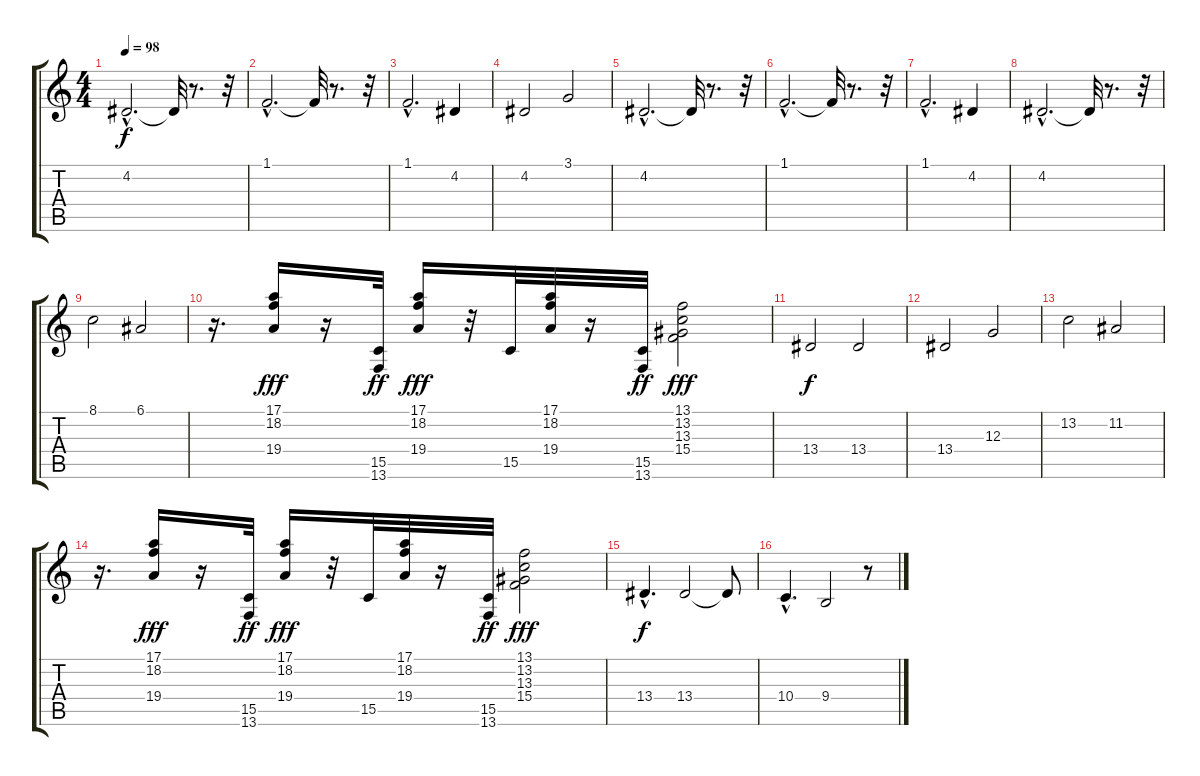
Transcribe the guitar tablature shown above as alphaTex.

\track "" {instrument electricpiano2}
\staff {score tabs}
\tuning (E4 B3 G3 D3 A2 E2) {hide}
\ts (4 4)
\tempo 98
\clef g2
\ks c
4.2{hac}.2{d dy f} 4.2{t}.32 r.8{d} r.32 |
1.1{hac}.2{d} 1.1{t}.32 r.8{d} r.32 |
1.1{hac}.2{d} 4.2.4 |
4.2.2 3.1.2 |
4.2{hac}.2{d} 4.2{t}.32 r.8{d} r.32 |
1.1{hac}.2{d} 1.1{t}.32 r.8{d} r.32 |
1.1{hac}.2{d} 4.2.4 |
4.2{hac}.2{d} 4.2{t}.32 r.8{d} r.32 |
8.1.2 6.1.2 |
r.16{d} (17.1 18.2 19.4).16{dy fff} r.16 (15.5 13.6).32{dy ff} (17.1 18.2 19.4).16{dy fff} r.32 15.5.32 (17.1 18.2 19.4).32 r.16 (15.5 13.6).32{dy ff} (13.1 13.2 13.3 15.4).2{dy fff} |
13.4.2{dy f} 13.4.2 |
13.4.2 12.3.2 |
13.2.2 11.2.2 |
r.16{d} (17.1 18.2 19.4).16{dy fff} r.16 (15.5 13.6).32{dy ff} (17.1 18.2 19.4).16{dy fff} r.32 15.5.32 (17.1 18.2 19.4).32 r.16 (15.5 13.6).32{dy ff} (13.1 13.2 13.3 15.4).2{dy fff} |
13.4{hac}.4{d dy f} 13.4.2 13.4{t}.8 |
10.4{hac}.4{d} 9.4.2 r.8
